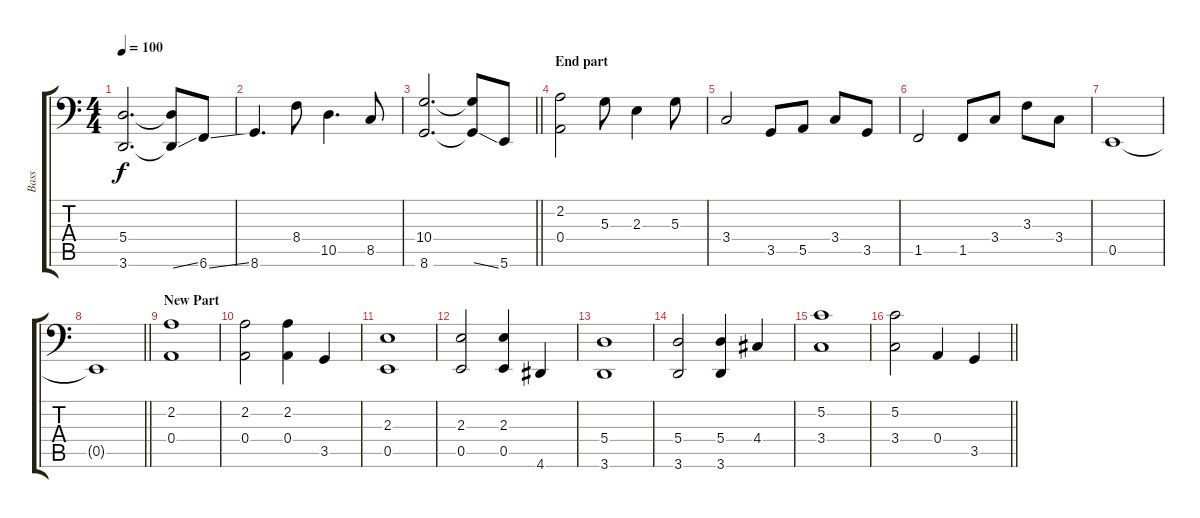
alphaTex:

\track ("Bass" "Bass") {instrument electricbassfinger}
\staff {score tabs}
\tuning (C3 G2 D2 A1 E1 B0) {hide}
\ts (4 4)
\tempo 100
\clef f4
\ks c
(5.4 3.6).2{d dy f} (5.4{t} 3.6{ss t}).8 6.6{ss}.8 |
8.6.4{d} 8.4.8 10.5.4{d} 8.5.8 |
\barLineRight lightlight
(10.4 8.6).2{d} (10.4{t} 8.6{ss t}).8 5.6.8 |
\section ("" "End part")
(2.2 0.4).2 5.3.8 2.3.4 5.3.8 |
3.4.2 3.5.8 5.5.8 3.4.8 3.5.8 |
1.5.2 1.5.8 3.4.8 3.3.8 3.4.8 |
0.5.1 |
\barLineRight lightlight
0.5{t}.1 |
\section ("" "New Part")
(2.2 0.4).1 |
(2.2 0.4).2 (2.2 0.4).4 3.5.4 |
(2.3 0.5).1 |
(2.3 0.5).2 (2.3 0.5).4 4.6.4 |
(5.4 3.6).1 |
(5.4 3.6).2 (5.4 3.6).4 4.4.4 |
(5.2 3.4).1 |
\barLineRight lightlight
(5.2 3.4).2 0.4.4 3.5.4
